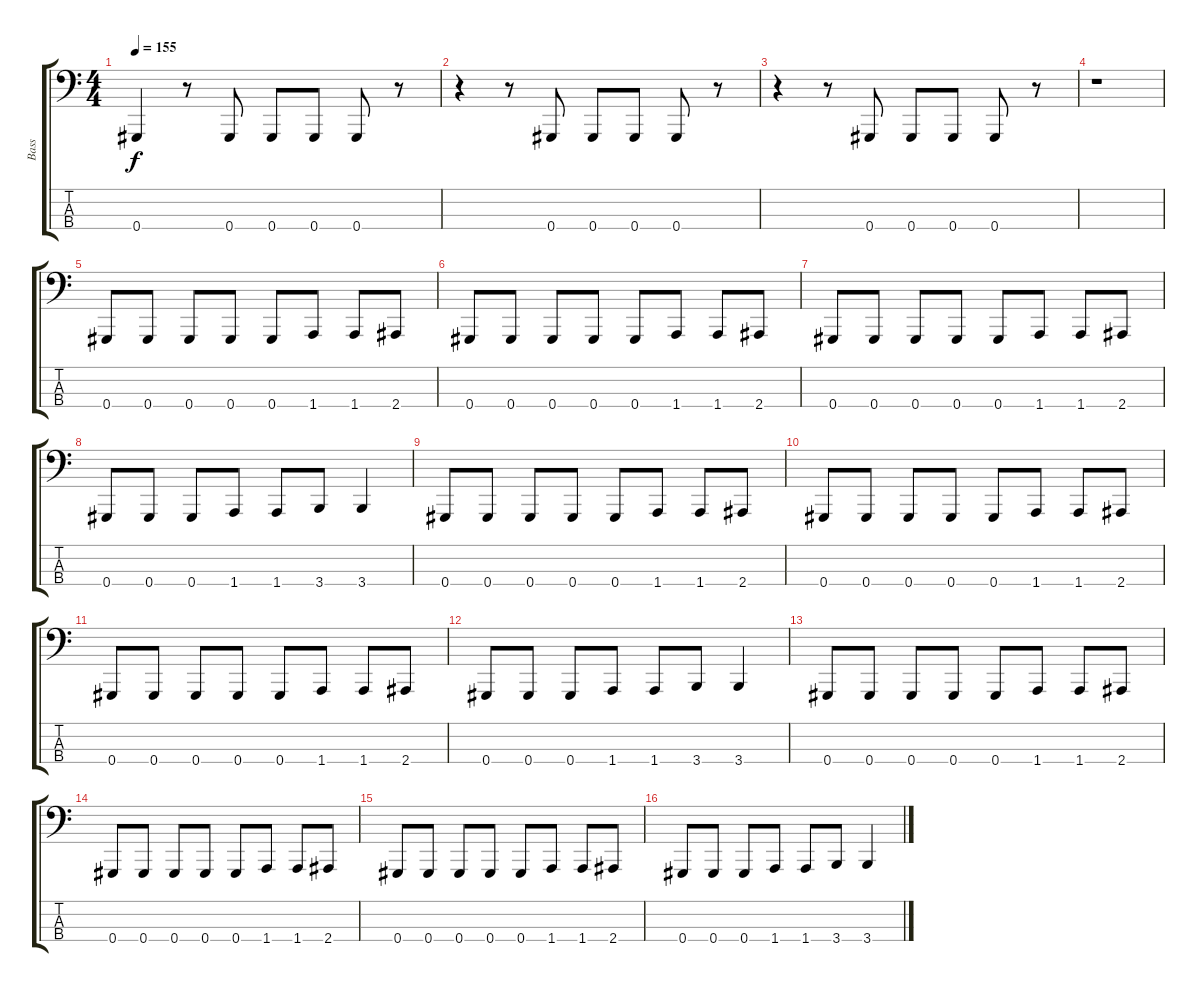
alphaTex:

\track ("Bass" "Bass") {instrument electricbassfinger}
\staff {score tabs}
\tuning (Db2 Ab1 Eb1 Ab0) {hide}
\ts (4 4)
\tempo 155
\clef f4
\ks c
0.4.4{dy f} r.8 0.4.8 0.4.8 0.4.8 0.4.8 r.8 |
r.4 r.8 0.4.8 0.4.8 0.4.8 0.4.8 r.8 |
r.4 r.8 0.4.8 0.4.8 0.4.8 0.4.8 r.8 |
r.1 |
0.4.8 0.4.8 0.4.8 0.4.8 0.4.8 1.4.8 1.4.8 2.4.8 |
0.4.8 0.4.8 0.4.8 0.4.8 0.4.8 1.4.8 1.4.8 2.4.8 |
0.4.8 0.4.8 0.4.8 0.4.8 0.4.8 1.4.8 1.4.8 2.4.8 |
0.4.8 0.4.8 0.4.8 1.4.8 1.4.8 3.4.8 3.4.4 |
0.4.8 0.4.8 0.4.8 0.4.8 0.4.8 1.4.8 1.4.8 2.4.8 |
0.4.8 0.4.8 0.4.8 0.4.8 0.4.8 1.4.8 1.4.8 2.4.8 |
0.4.8 0.4.8 0.4.8 0.4.8 0.4.8 1.4.8 1.4.8 2.4.8 |
0.4.8 0.4.8 0.4.8 1.4.8 1.4.8 3.4.8 3.4.4 |
0.4.8 0.4.8 0.4.8 0.4.8 0.4.8 1.4.8 1.4.8 2.4.8 |
0.4.8 0.4.8 0.4.8 0.4.8 0.4.8 1.4.8 1.4.8 2.4.8 |
0.4.8 0.4.8 0.4.8 0.4.8 0.4.8 1.4.8 1.4.8 2.4.8 |
0.4.8 0.4.8 0.4.8 1.4.8 1.4.8 3.4.8 3.4.4
